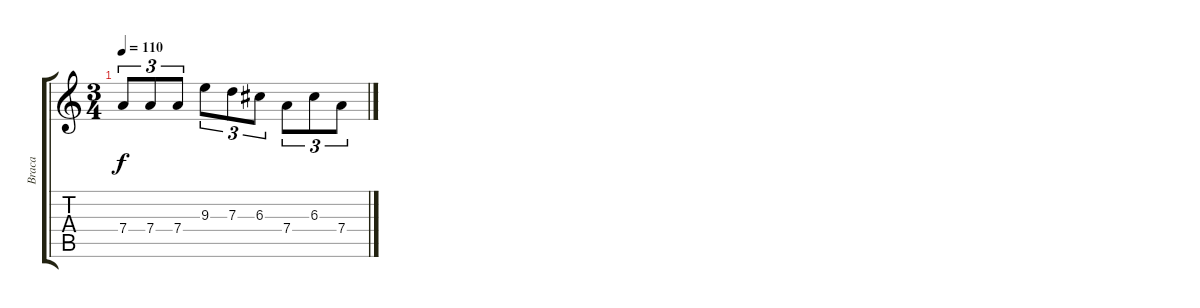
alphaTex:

\track ("Braca" "Braca") {instrument acousticguitarsteel}
\staff {score tabs}
\tuning (E4 B3 G3 D3 A2 E2) {hide}
\ts (3 4)
\tempo 110
\clef g2
\ks c
7.4.8{tu (3 2) dy f} 7.4.8{tu (3 2)} 7.4.8{tu (3 2)} 9.3.8{tu (3 2)} 7.3.8{tu (3 2)} 6.3.8{tu (3 2)} 7.4.8{tu (3 2)} 6.3.8{tu (3 2)} 7.4.8{tu (3 2)}
